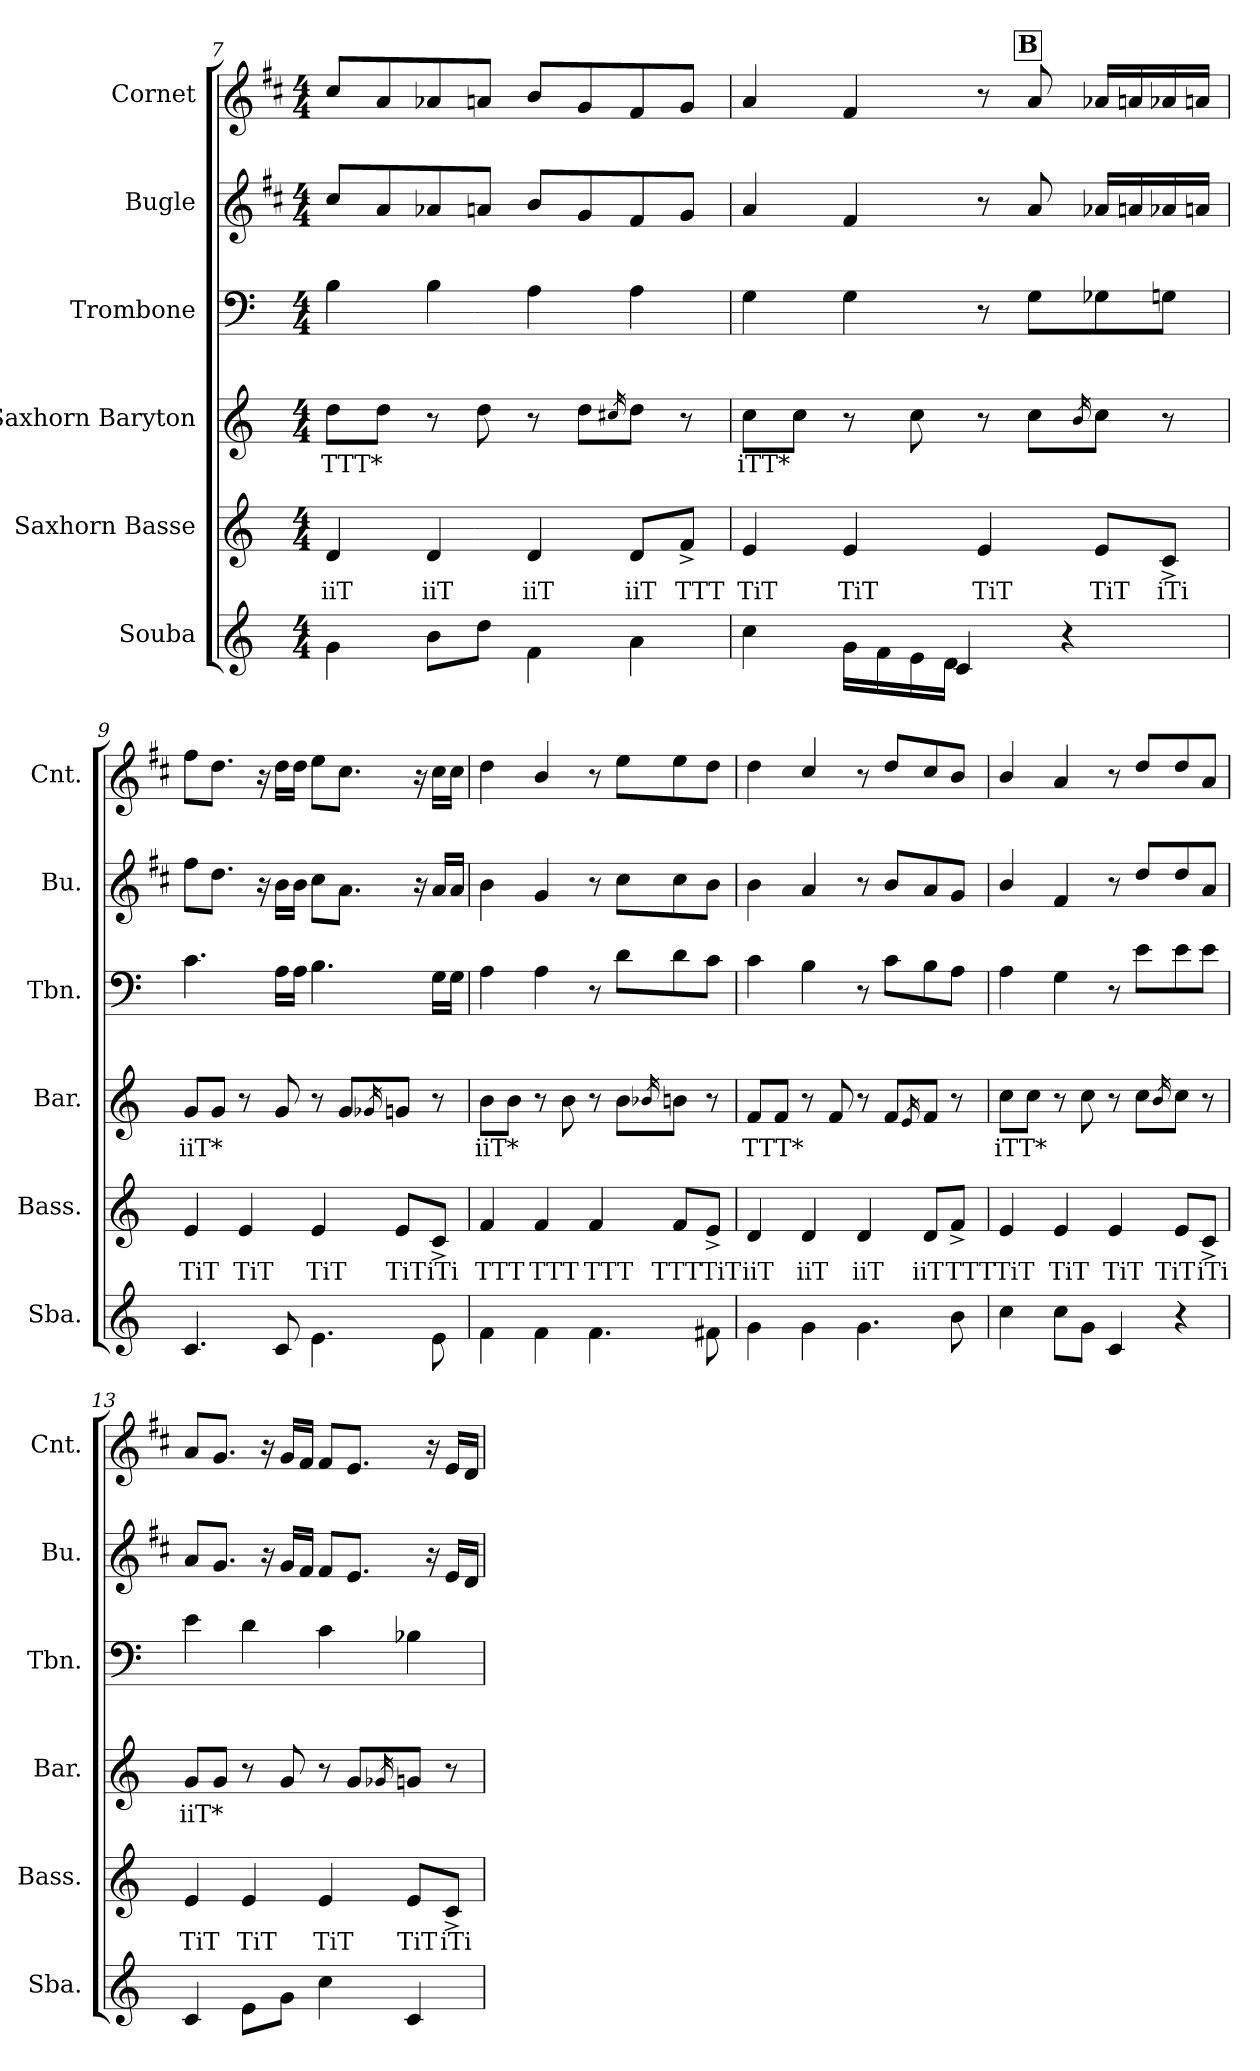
**kern	**kern	**text	**kern	**text	**kern	**kern	**kern
*part6	*part5	*part5	*part4	*part4	*part3	*part2	*part1
*staff6	*staff5	*staff5	*staff4	*staff4	*staff3	*staff2	*staff1
*I"Souba	*I"Saxhorn Basse	*	*I"Saxhorn Baryton	*	*I"Trombone	*I"Bugle	*I"Cornet
*I'Sba.	*I'Bass.	*	*I'Bar.	*	*I'Tbn.	*I'Bu.	*I'Cnt.
*clefG2	*clefG2	*	*clefG2	*	*clefF4	*clefG2	*clefG2
*ITrd15c26	*ITrd8c14	*	*ITrd8c14	*	*	*ITrd1c2	*ITrd1c2
*k[]	*k[]	*	*k[]	*	*k[]	*k[]	*k[]
*M4/4	*M4/4	*	*M4/4	*	*M4/4	*M4/4	*M4/4
=7	=7	=7	=7	=7	=7	=7	=7
!	!	!LO:LY:b	!	!LO:LY:b	!	!	!
4GG\	4D/	iiT	8d\L	TTT*	4B\	8b/L	8b/L
.	.	.	8d\J	.	.	8g/	8g/
!	!	!LO:LY:b	!	!	!	!	!
8BB\L	4D/	iiT	8r	.	4B\	8g-X/	8g-X/
8D\J	.	.	8d\	.	.	8gn/J	8gn/J
!	!	!LO:LY:b	!	!	!	!	!
4FF\	4D/	iiT	8r	.	4A\	8a/L	8a/L
.	.	.	8d\L	.	.	8f/	8f/
.	.	.	16qc#X/	.	.	.	.
!	!	!LO:LY:b	!	!	!	!	!
4AA\	8D/L	iiT	8d\J	.	4A\	8e/	8e/
!	!	!LO:LY:b	!	!	!	!	!
.	8F^/J	TTT	8r	.	.	8f/J	8f/J
!!LO:PB:g=z
!!LO:REH:place=s1:a:B:fs=14:t=B:qo=2.5
=8	=8	=8	=8	=8	=8	=8	=8
*^	*	*	*	*	*	*	*
!	!	!	!LO:LY:b	!	!LO:LY:b	!	!	!
4C\	4..ryy	4E/	TiT	8c\L	iTT*	4G\	4g/	4g/
.	.	.	.	8c\J	.	.	.	.
!	!	!	!LO:LY:b	!	!	!	!	!
16GG\LL	.	4E/	TiT	8r	.	4G\	4e/	4e/
16FF\	.	.	.	.	.	.	.	.
16EE\	.	.	.	8c\	.	.	.	.
16DD\JJ	4CC/	.	.	.	.	.	.	.
!	!	!	!LO:LY:b	!	!	!	!	!
2ryy	.	4E/	TiT	8r	.	8r	8r	8r
.	.	.	.	8c\L	.	8G\L	8g/	8g/
.	4r	.	.	.	.	.	.	.
.	.	.	.	16qB/	.	.	.	.
!	!	!	!LO:LY:b	!	!	!	!	!
.	.	8E/L	TiT	8c\J	.	8G-X\	16g-X/LL	16g-X/LL
.	.	.	.	.	.	.	16gn/	16gn/
!	!	!	!LO:LY:b	!	!	!	!	!
.	.	8C^/J	iTi	8r	.	8Gn\J	16g-X/	16g-X/
.	16ryy	.	.	.	.	.	16gn/JJ	16gn/JJ
=9	=9	=9	=9	=9	=9	=9	=9	=9
!	!	!	!LO:LY:b	!	!LO:LY:b	!	!	!
*v	*v	*	*	*	*	*	*	*
4.CC/	4E/	TiT	8G/L	iiT*	4.c\	8ee\L	8ee\L
.	.	.	8G/J	.	.	8.cc\J	8.cc\J
!	!	!LO:LY:b	!	!	!	!	!
.	4E/	TiT	8r	.	.	.	.
.	.	.	.	.	.	16r	16r
8CC/	.	.	8G/	.	16A\LL	16a\LL	16cc\LL
.	.	.	.	.	16A\JJ	16a\JJ	16cc\JJ
!	!	!LO:LY:b	!	!	!	!	!
4.EE\	4E/	TiT	8r	.	4.B\	8b\L	8dd\L
.	.	.	8G/L	.	.	8.g\J	8.b\J
.	.	.	16qG-X/	.	.	.	.
!	!	!LO:LY:b	!	!	!	!	!
.	8E/L	TiT	8Gn/J	.	.	.	.
.	.	.	.	.	.	16r	16r
!	!	!LO:LY:b	!	!	!	!	!
8EE\	8C^/J	iTi	8r	.	16G\LL	16g/LL	16b\LL
.	.	.	.	.	16G\JJ	16g/JJ	16b\JJ
!!LO:LB:g=z
=10	=10	=10	=10	=10	=10	=10	=10
!	!	!LO:LY:b	!	!LO:LY:b	!	!	!
4FF\	4F/	TTT	8B\L	iiT*	4A\	4a\	4cc\
.	.	.	8B\J	.	.	.	.
!	!	!LO:LY:b	!	!	!	!	!
4FF\	4F/	TTT	8r	.	4A\	4f/	4a/
.	.	.	8B\	.	.	.	.
!	!	!LO:LY:b	!	!	!	!	!
4.FF\	4F/	TTT	8r	.	8r	8r	8r
.	.	.	8B\L	.	8d\L	8b\L	8dd\L
.	.	.	16qB-X/	.	.	.	.
!	!	!LO:LY:b	!	!	!	!	!
.	8F/L	TTT	8Bn\J	.	8d\	8b\	8dd\
!	!	!LO:LY:b	!	!	!	!	!
8FF#X\	8E^/J	TiT	8r	.	8c\J	8a\J	8cc\J
=11	=11	=11	=11	=11	=11	=11	=11
!	!	!LO:LY:b	!	!LO:LY:b	!	!	!
4GG\	4D/	iiT	8F/L	TTT*	4c\	4a\	4cc\
.	.	.	8F/J	.	.	.	.
!	!	!LO:LY:b	!	!	!	!	!
4GG\	4D/	iiT	8r	.	4B\	4g/	4b/
.	.	.	8F/	.	.	.	.
!	!	!LO:LY:b	!	!	!	!	!
4.GG\	4D/	iiT	8r	.	8r	8r	8r
.	.	.	8F/L	.	8c\L	8a/L	8cc/L
.	.	.	16qE/	.	.	.	.
!	!	!LO:LY:b	!	!	!	!	!
.	8D/L	iiT	8F/J	.	8B\	8g/	8b/
!	!	!LO:LY:b	!	!	!	!	!
8BB\	8F^/J	TTT	8r	.	8A\J	8f/J	8a/J
!!LO:PB:g=z
=12	=12	=12	=12	=12	=12	=12	=12
!	!	!LO:LY:b	!	!LO:LY:b	!	!	!
4C\	4E/	TiT	8c\L	iTT*	4A\	4a/	4a/
.	.	.	8c\J	.	.	.	.
!	!	!LO:LY:b	!	!	!	!	!
8C\L	4E/	TiT	8r	.	4G\	4e/	4g/
8GG\J	.	.	8c\	.	.	.	.
!	!	!LO:LY:b	!	!	!	!	!
4CC/	4E/	TiT	8r	.	8r	8r	8r
.	.	.	8c\L	.	8e\L	8cc/L	8cc/L
.	.	.	16qB/	.	.	.	.
!	!	!LO:LY:b	!	!	!	!	!
4r	8E/L	TiT	8c\J	.	8e\	8cc/	8cc/
!	!	!LO:LY:b	!	!	!	!	!
.	8C^/J	iTi	8r	.	8e\J	8g/J	8g/J
=13	=13	=13	=13	=13	=13	=13	=13
!	!	!LO:LY:b	!	!LO:LY:b	!	!	!
4CC/	4E/	TiT	8G/L	iiT*	4e\	8g/L	8g/L
.	.	.	8G/J	.	.	8.f/J	8.f/J
!	!	!LO:LY:b	!	!	!	!	!
8EE\L	4E/	TiT	8r	.	4d\	.	.
.	.	.	.	.	.	16r	16r
8GG\J	.	.	8G/	.	.	16f/LL	16f/LL
.	.	.	.	.	.	16e/JJ	16e/JJ
!	!	!LO:LY:b	!	!	!	!	!
4C\	4E/	TiT	8r	.	4c\	8e/L	8e/L
.	.	.	8G/L	.	.	8.d/J	8.d/J
.	.	.	16qG-X/	.	.	.	.
!	!	!LO:LY:b	!	!	!	!	!
4CC/	8E/L	TiT	8Gn/J	.	4B-X\	.	.
.	.	.	.	.	.	16r	16r
!	!	!LO:LY:b	!	!	!	!	!
.	8C^/J	iTi	8r	.	.	16d/LL	16d/LL
.	.	.	.	.	.	16c/JJ	16c/JJ
=	=	=	=	=	=	=	=
*-	*-	*-	*-	*-	*-	*-	*-
